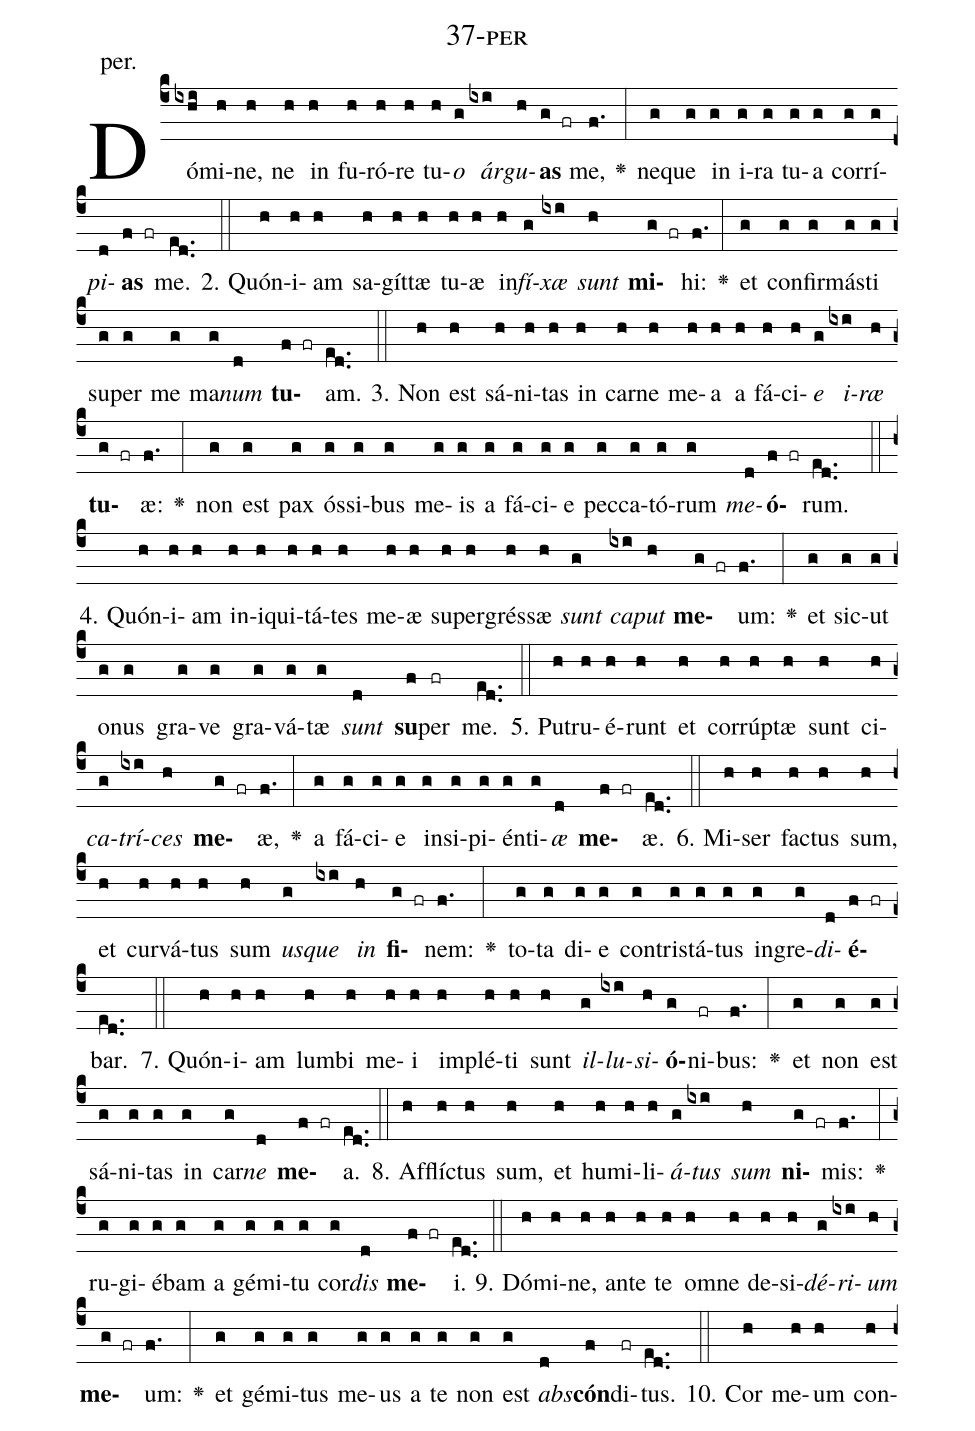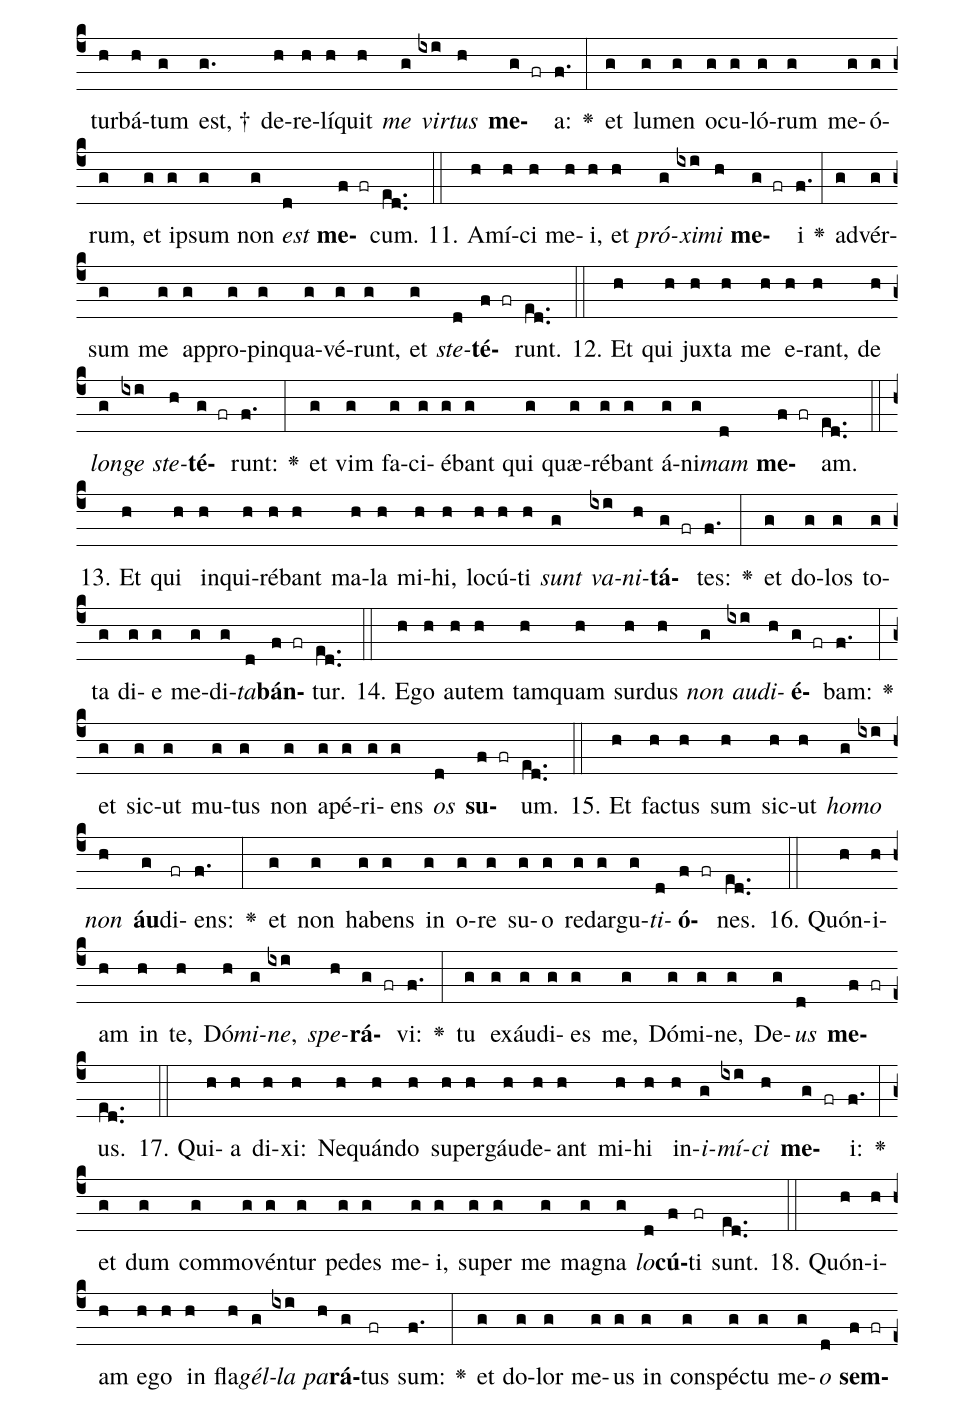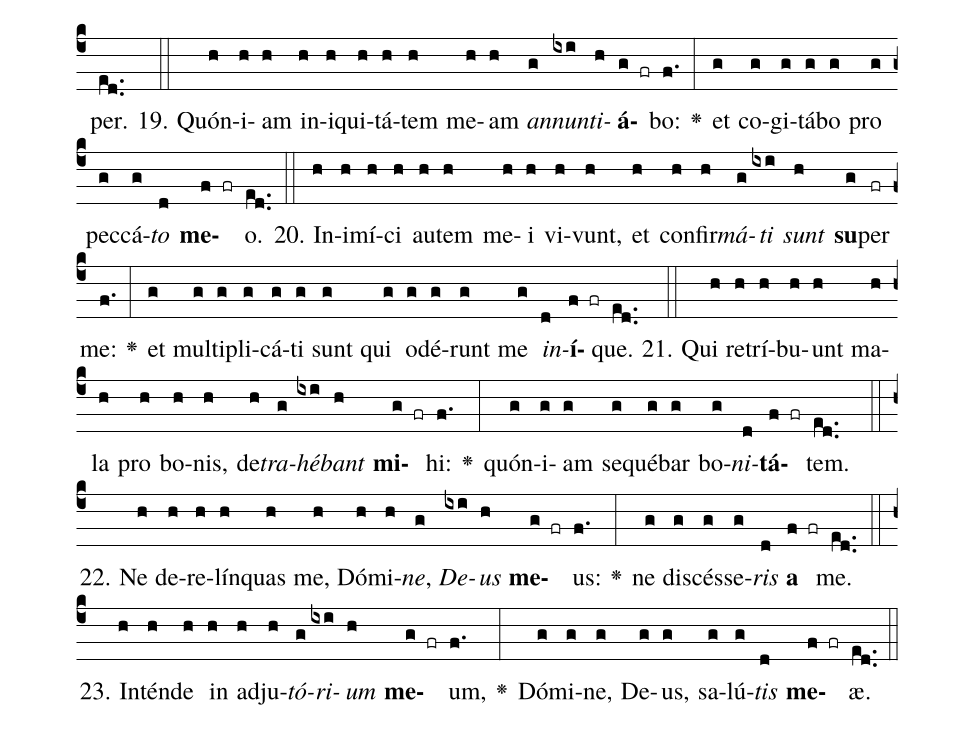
name: 37-per;
annotation: per.;
%%
(c4)Dó(ixhi)mi(h)ne,(h) ne(h) in(h) fu(h)ró(h)re(h) tu(h)<i>o</i>(g) <i>ár</i>(ixi)<i>gu</i>(h)<b>as</b>(g fr) me,(f.) <v>\greheightstar</v>(:) ne(g)que(g) in(g) i(g)ra(g) tu(g)a(g) cor(g)rí(g)<i>pi</i>(d)<b>as</b>(f fr) me.(ed..) (::)
2. Quón(h)i(h)am(h) sa(h)gít(h)tæ(h) tu(h)æ(h) in(h)<i>fí</i>(g)<i>xæ</i>(ixi) <i>sunt</i>(h) <b>mi</b>(g fr)hi:(f.) <v>\greheightstar</v>(:) et(g) con(g)fir(g)más(g)ti(g) su(g)per(g) me(g) ma(g)<i>num</i>(d) <b>tu</b>(f fr)am.(ed..) (::)
3. Non(h) est(h) sá(h)ni(h)tas(h) in(h) car(h)ne(h) me(h)a(h) a(h) fá(h)ci(h)<i>e</i>(g) <i>i</i>(ixi)<i>ræ</i>(h) <b>tu</b>(g fr)æ:(f.) <v>\greheightstar</v>(:) non(g) est(g) pax(g) ós(g)si(g)bus(g) me(g)is(g) a(g) fá(g)ci(g)e(g) pec(g)ca(g)tó(g)rum(g) <i>me</i>(d)<b>ó</b>(f fr)rum.(ed..) (::)
4. Quón(h)i(h)am(h) in(h)i(h)qui(h)tá(h)tes(h) me(h)æ(h) su(h)per(h)grés(h)sæ(h) <i>sunt</i>(g) <i>ca</i>(ixi)<i>put</i>(h) <b>me</b>(g fr)um:(f.) <v>\greheightstar</v>(:) et(g) sic(g)ut(g) o(g)nus(g) gra(g)ve(g) gra(g)vá(g)tæ(g) <i>sunt</i>(d) <b>su</b>(f)per(fr) me.(ed..) (::)
5. Pu(h)tru(h)é(h)runt(h) et(h) cor(h)rúp(h)tæ(h) sunt(h) ci(h)<i>ca</i>(g)<i>trí</i>(ixi)<i>ces</i>(h) <b>me</b>(g fr)æ,(f.) <v>\greheightstar</v>(:) a(g) fá(g)ci(g)e(g) in(g)si(g)pi(g)én(g)ti(g)<i>æ</i>(d) <b>me</b>(f fr)æ.(ed..) (::)
6. Mi(h)ser(h) fac(h)tus(h) sum,(h) et(h) cur(h)vá(h)tus(h) sum(h) <i>us</i>(g)<i>que</i>(ixi) <i>in</i>(h) <b>fi</b>(g fr)nem:(f.) <v>\greheightstar</v>(:) to(g)ta(g) di(g)e(g) con(g)tris(g)tá(g)tus(g) in(g)gre(g)<i>di</i>(d)<b>é</b>(f fr)bar.(ed..) (::)
7. Quón(h)i(h)am(h) lum(h)bi(h) me(h)i(h) im(h)plé(h)ti(h) sunt(h) <i>il</i>(g)<i>lu</i>(ixi)<i>si</i>(h)<b>ó</b>(g)ni(fr)bus:(f.) <v>\greheightstar</v>(:) et(g) non(g) est(g) sá(g)ni(g)tas(g) in(g) car(g)<i>ne</i>(d) <b>me</b>(f fr)a.(ed..) (::)
8. Af(h)flíc(h)tus(h) sum,(h) et(h) hu(h)mi(h)li(h)<i>á</i>(g)<i>tus</i>(ixi) <i>sum</i>(h) <b>ni</b>(g fr)mis:(f.) <v>\greheightstar</v>(:) ru(g)gi(g)é(g)bam(g) a(g) gé(g)mi(g)tu(g) cor(g)<i>dis</i>(d) <b>me</b>(f fr)i.(ed..) (::)
9. Dó(h)mi(h)ne,(h) an(h)te(h) te(h) om(h)ne(h) de(h)si(h)<i>dé</i>(g)<i>ri</i>(ixi)<i>um</i>(h) <b>me</b>(g fr)um:(f.) <v>\greheightstar</v>(:) et(g) gé(g)mi(g)tus(g) me(g)us(g) a(g) te(g) non(g) est(g) <i>abs</i>(d)<b>cón</b>(f)di(fr)tus.(ed..) (::)
10. Cor(h) me(h)um(h) con(h)tur(h)bá(h)tum(g) est, †(g.) de(h)re(h)lí(h)quit(h) <i>me</i>(g) <i>vir</i>(ixi)<i>tus</i>(h) <b>me</b>(g fr)a:(f.) <v>\greheightstar</v>(:) et(g) lu(g)men(g) o(g)cu(g)ló(g)rum(g) me(g)ó(g)rum,(g) et(g) ip(g)sum(g) non(g) <i>est</i>(d) <b>me</b>(f fr)cum.(ed..) (::)
11. A(h)mí(h)ci(h) me(h)i,(h) et(h) <i>pró</i>(g)<i>xi</i>(ixi)<i>mi</i>(h) <b>me</b>(g fr)i(f.) <v>\greheightstar</v>(:) ad(g)vér(g)sum(g) me(g) ap(g)pro(g)pin(g)qua(g)vé(g)runt,(g) et(g) <i>ste</i>(d)<b>té</b>(f fr)runt.(ed..) (::)
12. Et(h) qui(h) jux(h)ta(h) me(h) e(h)rant,(h) de(h) <i>lon</i>(g)<i>ge</i>(ixi) <i>ste</i>(h)<b>té</b>(g fr)runt:(f.) <v>\greheightstar</v>(:) et(g) vim(g) fa(g)ci(g)é(g)bant(g) qui(g) quæ(g)ré(g)bant(g) á(g)ni(g)<i>mam</i>(d) <b>me</b>(f fr)am.(ed..) (::)
13. Et(h) qui(h) in(h)qui(h)ré(h)bant(h) ma(h)la(h) mi(h)hi,(h) lo(h)cú(h)ti(h) <i>sunt</i>(g) <i>va</i>(ixi)<i>ni</i>(h)<b>tá</b>(g fr)tes:(f.) <v>\greheightstar</v>(:) et(g) do(g)los(g) to(g)ta(g) di(g)e(g) me(g)di(g)<i>ta</i>(d)<b>bán</b>(f fr)tur.(ed..) (::)
14. E(h)go(h) au(h)tem(h) tam(h)quam(h) sur(h)dus(h) <i>non</i>(g) <i>au</i>(ixi)<i>di</i>(h)<b>é</b>(g fr)bam:(f.) <v>\greheightstar</v>(:) et(g) sic(g)ut(g) mu(g)tus(g) non(g) a(g)pé(g)ri(g)ens(g) <i>os</i>(d) <b>su</b>(f fr)um.(ed..) (::)
15. Et(h) fac(h)tus(h) sum(h) sic(h)ut(h) <i>ho</i>(g)<i>mo</i>(ixi) <i>non</i>(h) <b>áu</b>(g)di(fr)ens:(f.) <v>\greheightstar</v>(:) et(g) non(g) ha(g)bens(g) in(g) o(g)re(g) su(g)o(g) red(g)ar(g)gu(g)<i>ti</i>(d)<b>ó</b>(f fr)nes.(ed..) (::)
16. Quón(h)i(h)am(h) in(h) te,(h) Dó(h)<i>mi</i>(g)<i>ne</i>,(ixi) <i>spe</i>(h)<b>rá</b>(g fr)vi:(f.) <v>\greheightstar</v>(:) tu(g) ex(g)áu(g)di(g)es(g) me,(g) Dó(g)mi(g)ne,(g) De(g)<i>us</i>(d) <b>me</b>(f fr)us.(ed..) (::)
17. Qui(h)a(h) di(h)xi:(h) Ne(h)quán(h)do(h) su(h)per(h)gáu(h)de(h)ant(h) mi(h)hi(h) in(h)<i>i</i>(g)<i>mí</i>(ixi)<i>ci</i>(h) <b>me</b>(g fr)i:(f.) <v>\greheightstar</v>(:) et(g) dum(g) com(g)mo(g)vén(g)tur(g) pe(g)des(g) me(g)i,(g) su(g)per(g) me(g) ma(g)gna(g) <i>lo</i>(d)<b>cú</b>(f)ti(fr) sunt.(ed..) (::)
18. Quón(h)i(h)am(h) e(h)go(h) in(h) fla(h)<i>gél</i>(g)<i>la</i>(ixi) <i>pa</i>(h)<b>rá</b>(g)tus(fr) sum:(f.) <v>\greheightstar</v>(:) et(g) do(g)lor(g) me(g)us(g) in(g) con(g)spéc(g)tu(g) me(g)<i>o</i>(d) <b>sem</b>(f fr)per.(ed..) (::)
19. Quón(h)i(h)am(h) in(h)i(h)qui(h)tá(h)tem(h) me(h)am(h) <i>an</i>(g)<i>nun</i>(ixi)<i>ti</i>(h)<b>á</b>(g fr)bo:(f.) <v>\greheightstar</v>(:) et(g) co(g)gi(g)tá(g)bo(g) pro(g) pec(g)cá(g)<i>to</i>(d) <b>me</b>(f fr)o.(ed..) (::)
20. In(h)i(h)mí(h)ci(h) au(h)tem(h) me(h)i(h) vi(h)vunt,(h) et(h) con(h)fir(h)<i>má</i>(g)<i>ti</i>(ixi) <i>sunt</i>(h) <b>su</b>(g)per(fr) me:(f.) <v>\greheightstar</v>(:) et(g) mul(g)ti(g)pli(g)cá(g)ti(g) sunt(g) qui(g) o(g)dé(g)runt(g) me(g) <i>in</i>(d)<b>í</b>(f fr)que.(ed..) (::)
21. Qui(h) re(h)trí(h)bu(h)unt(h) ma(h)la(h) pro(h) bo(h)nis,(h) de(h)<i>tra</i>(g)<i>hé</i>(ixi)<i>bant</i>(h) <b>mi</b>(g fr)hi:(f.) <v>\greheightstar</v>(:) quón(g)i(g)am(g) se(g)qué(g)bar(g) bo(g)<i>ni</i>(d)<b>tá</b>(f fr)tem.(ed..) (::)
22. Ne(h) de(h)re(h)lín(h)quas(h) me,(h) Dó(h)mi(h)<i>ne</i>,(g) <i>De</i>(ixi)<i>us</i>(h) <b>me</b>(g fr)us:(f.) <v>\greheightstar</v>(:) ne(g) di(g)scés(g)se(g)<i>ris</i>(d) <b>a</b>(f fr) me.(ed..) (::)
23. In(h)tén(h)de(h) in(h) ad(h)ju(h)<i>tó</i>(g)<i>ri</i>(ixi)<i>um</i>(h) <b>me</b>(g fr)um,(f.) <v>\greheightstar</v>(:) Dó(g)mi(g)ne,(g) De(g)us,(g) sa(g)lú(g)<i>tis</i>(d) <b>me</b>(f fr)æ.(ed..) (::)
